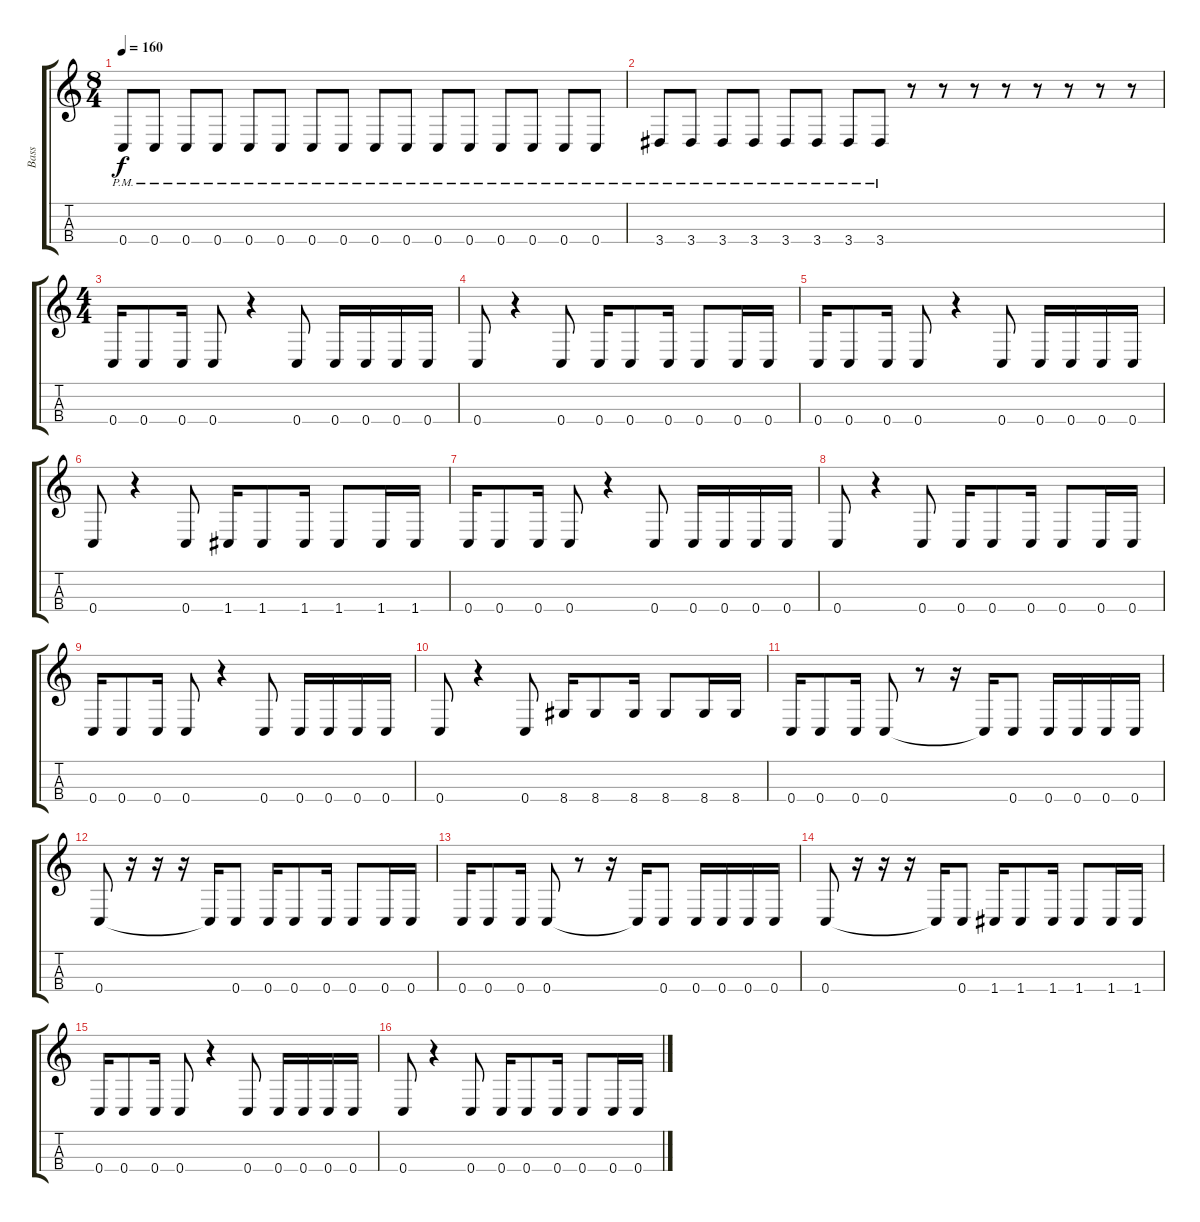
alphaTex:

\track ("Bass" "Bass") {instrument electricbassfinger}
\staff {score tabs}
\tuning (F3 C3 G2 C2) {hide}
\ts (8 4)
\tempo 160
\clef g2
\ks c
0.4{pm}.8{dy f} 0.4{pm}.8 0.4{pm}.8 0.4{pm}.8 0.4{pm}.8 0.4{pm}.8 0.4{pm}.8 0.4{pm}.8 0.4{pm}.8 0.4{pm}.8 0.4{pm}.8 0.4{pm}.8 0.4{pm}.8 0.4{pm}.8 0.4{pm}.8 0.4{pm}.8 |
3.4{pm}.8 3.4{pm}.8 3.4{pm}.8 3.4{pm}.8 3.4{pm}.8 3.4{pm}.8 3.4{pm}.8 3.4{pm}.8 r.8 r.8 r.8 r.8 r.8 r.8 r.8 r.8 |
\ts (4 4)
0.4.16 0.4.8 0.4.16 0.4.8 r.4 0.4.8 0.4.16 0.4.16 0.4.16 0.4.16 |
0.4.8 r.4 0.4.8 0.4.16 0.4.8 0.4.16 0.4.8 0.4.16 0.4.16 |
0.4.16 0.4.8 0.4.16 0.4.8 r.4 0.4.8 0.4.16 0.4.16 0.4.16 0.4.16 |
0.4.8 r.4 0.4.8 1.4.16 1.4.8 1.4.16 1.4.8 1.4.16 1.4.16 |
0.4.16 0.4.8 0.4.16 0.4.8 r.4 0.4.8 0.4.16 0.4.16 0.4.16 0.4.16 |
0.4.8 r.4 0.4.8 0.4.16 0.4.8 0.4.16 0.4.8 0.4.16 0.4.16 |
0.4.16 0.4.8 0.4.16 0.4.8 r.4 0.4.8 0.4.16 0.4.16 0.4.16 0.4.16 |
0.4.8 r.4 0.4.8 8.4.16 8.4.8 8.4.16 8.4.8 8.4.16 8.4.16 |
0.4.16 0.4.8 0.4.16 0.4.8 r.8 r.16 0.4{t}.16 0.4.8 0.4.16 0.4.16 0.4.16 0.4.16 |
0.4.8 r.16 r.16 r.16 0.4{t}.16 0.4.8 0.4.16 0.4.8 0.4.16 0.4.8 0.4.16 0.4.16 |
0.4.16 0.4.8 0.4.16 0.4.8 r.8 r.16 0.4{t}.16 0.4.8 0.4.16 0.4.16 0.4.16 0.4.16 |
0.4.8 r.16 r.16 r.16 0.4{t}.16 0.4.8 1.4.16 1.4.8 1.4.16 1.4.8 1.4.16 1.4.16 |
0.4.16 0.4.8 0.4.16 0.4.8 r.4 0.4.8 0.4.16 0.4.16 0.4.16 0.4.16 |
0.4.8 r.4 0.4.8 0.4.16 0.4.8 0.4.16 0.4.8 0.4.16 0.4.16
